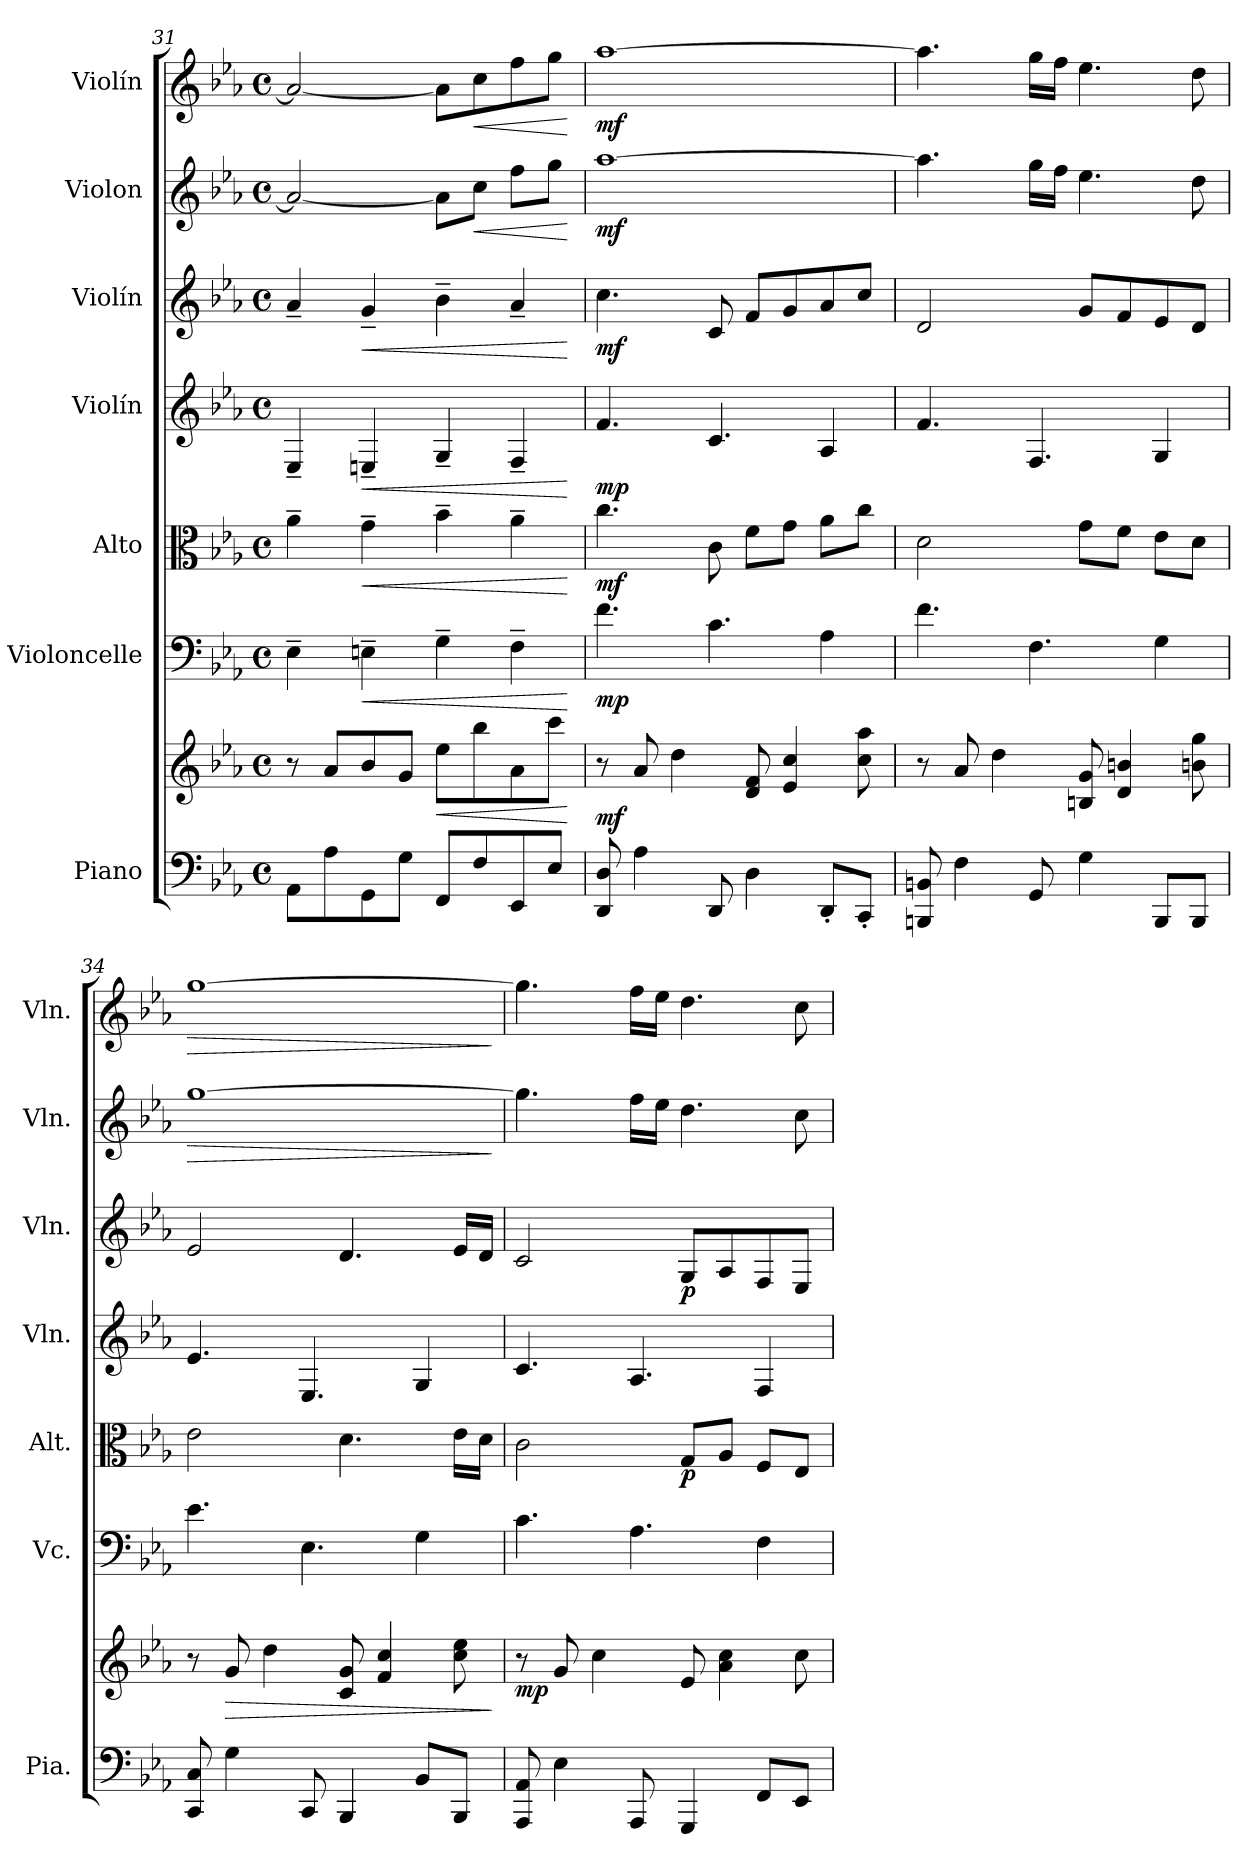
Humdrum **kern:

**kern	**kern	**dynam	**kern	**dynam	**kern	**dynam	**kern	**dynam	**kern	**dynam	**kern	**dynam	**kern	**dynam
*part7	*part7	*part7	*part6	*part6	*part5	*part5	*part4	*part4	*part3	*part3	*part2	*part2	*part1	*part1
*staff8	*staff7	*staff7/8	*staff6	*staff6	*staff5	*staff5	*staff4	*staff4	*staff3	*staff3	*staff2	*staff2	*staff1	*staff1
*I"Piano	*	*	*I"Violoncelle	*	*I"Alto	*	*I"Violín	*	*I"Violín	*	*I"Violon	*	*I"Violín	*
*I'Pia.	*	*	*I'Vc.	*	*I'Alt.	*	*I'Vln.	*	*I'Vln.	*	*I'Vln.	*	*I'Vln.	*
*clefF4	*clefG2	*	*clefF4	*	*clefC3	*	*clefG2	*	*clefG2	*	*clefG2	*	*clefG2	*
*k[b-e-a-]	*k[b-e-a-]	*	*k[b-e-a-]	*	*k[b-e-a-]	*	*k[b-e-a-]	*	*k[b-e-a-]	*	*k[b-e-a-]	*	*k[b-e-a-]	*
*M4/4	*M4/4	*	*M4/4	*	*M4/4	*	*M4/4	*	*M4/4	*	*M4/4	*	*M4/4	*
*met(c)	*met(c)	*	*met(c)	*	*met(c)	*	*met(c)	*	*met(c)	*	*met(c)	*	*met(c)	*
=31	=31	=31	=31	=31	=31	=31	=31	=31	=31	=31	=31	=31	=31	=31
8AA-\L	8r	.	4E-~\	.	4a-~\	.	4E-~/	.	4a-~/	.	2a-/_	.	2a-/_	.
8A-\	8a-/L	.	.	.	.	.	.	.	.	.	.	.	.	.
!	!	!	!	!LO:HP:b	!	!LO:HP:b	!	!LO:HP:b	!	!LO:HP:b	!	!	!	!
8GG\	8b-/	.	4En~\	<	4g~\	<	4En~/	<	4g~/	<	.	.	.	.
8G\J	8g/J	.	.	.	.	.	.	.	.	.	.	.	.	.
!	!	!LO:HP:b	!	!	!	!	!	!	!	!	!	!	!	!
8FF/L	8ee-\L	<	4G~\	.	4b-~\	.	4G~/	.	4b-~\	.	8a-\L]	.	8a-\L]	.
!	!	!	!	!	!	!	!	!	!	!	!	!LO:HP:b	!	!LO:HP:b
8F/	8bb-\	.	.	.	.	.	.	.	.	.	8cc\J	<	8cc\	<
8EE-/	8a-\	.	4F~\	.	4a-~\	.	4F~/	.	4a-~/	.	8ff\L	.	8ff\	.
8E-/J	8ccc\J	.	.	.	.	.	.	.	.	.	8gg\J	.	8gg\J	.
.	.	[	.	[	.	[	.	[	.	[	.	[	.	[
=32	=32	=32	=32	=32	=32	=32	=32	=32	=32	=32	=32	=32	=32	=32
!	!	!LO:DY:a=2	!	!LO:DY:b	!	!LO:DY:b	!	!LO:DY:b	!	!LO:DY:b	!	!LO:DY:b	!	!LO:DY:b
8DD/ 8D/	8r	mf	4.f\	mp	4.cc\	mf	4.f/	mp	4.cc\	mf	[1aa-	mf	[1aa-	mf
4A-\	8a-/	.	.	.	.	.	.	.	.	.	.	.	.	.
.	4dd\	.	.	.	.	.	.	.	.	.	.	.	.	.
8DD/	.	.	4.c\	.	8c\	.	4.c/	.	8c/	.	.	.	.	.
4D\	8d/ 8f/	.	.	.	8f\L	.	.	.	8f/L	.	.	.	.	.
.	4e-/ 4cc/	.	.	.	8g\J	.	.	.	8g/	.	.	.	.	.
8DD'/L	.	.	4A-\	.	8a-\L	.	4A-/	.	8a-/	.	.	.	.	.
8CC'/J	8cc\ 8aa-\	.	.	.	8cc\J	.	.	.	8cc/J	.	.	.	.	.
=33	=33	=33	=33	=33	=33	=33	=33	=33	=33	=33	=33	=33	=33	=33
8BBBn/ 8BBn/	8r	.	4.f\	.	2d\	.	4.f/	.	2d/	.	4.aa-\]	.	4.aa-\]	.
4F\	8a-/	.	.	.	.	.	.	.	.	.	.	.	.	.
.	4dd\	.	.	.	.	.	.	.	.	.	.	.	.	.
8GG/	.	.	4.F\	.	.	.	4.F/	.	.	.	16gg\LL	.	16gg\LL	.
.	.	.	.	.	.	.	.	.	.	.	16ff\JJ	.	16ff\JJ	.
4G\	8Bn/ 8g/	.	.	.	8g\L	.	.	.	8g/L	.	4.ee-\	.	4.ee-\	.
.	4d/ 4bn/	.	.	.	8f\J	.	.	.	8f/	.	.	.	.	.
8BBB/L	.	.	4G\	.	8e-\L	.	4G/	.	8e-/	.	.	.	.	.
8BBB/J	8bn\ 8gg\	.	.	.	8d\J	.	.	.	8d/J	.	8dd\	.	8dd\	.
!!LO:LB:g=z
=34	=34	=34	=34	=34	=34	=34	=34	=34	=34	=34	=34	=34	=34	=34
!	!	!	!	!	!	!	!	!	!	!	!	!LO:HP:b	!	!LO:HP:b
8CC/ 8C/	8r	.	4.e-\	.	2e-\	.	4.e-/	.	2e-/	.	[1gg	>	[1gg	>
!	!	!LO:HP:b	!	!	!	!	!	!	!	!	!	!	!	!
4G\	8g/	>	.	.	.	.	.	.	.	.	.	.	.	.
.	4dd\	.	.	.	.	.	.	.	.	.	.	.	.	.
8CC/	.	.	4.E-\	.	.	.	4.E-/	.	.	.	.	.	.	.
4BBB-/	8c/ 8g/	.	.	.	4.d\	.	.	.	4.d/	.	.	.	.	.
.	4f/ 4cc/	.	.	.	.	.	.	.	.	.	.	.	.	.
8BB-/L	.	.	4G\	.	.	.	4G/	.	.	.	.	.	.	.
8BBB-/J	8cc\ 8ee-\	.	.	.	16e-\LL	.	.	.	16e-/LL	.	.	.	.	.
.	.	.	.	.	16d\JJ	.	.	.	16d/JJ	.	.	.	.	.
.	.	]	.	.	.	.	.	.	.	.	.	]	.	]
=35	=35	=35	=35	=35	=35	=35	=35	=35	=35	=35	=35	=35	=35	=35
!	!	!LO:DY:b	!	!	!	!	!	!	!	!	!	!	!	!
8AAA-/ 8AA-/	8r	mp	4.c\	.	2c\	.	4.c/	.	2c/	.	4.gg\]	.	4.gg\]	.
4E-\	8g/	.	.	.	.	.	.	.	.	.	.	.	.	.
.	4cc\	.	.	.	.	.	.	.	.	.	.	.	.	.
8AAA-/	.	.	4.A-\	.	.	.	4.A-/	.	.	.	16ff\LL	.	16ff\LL	.
.	.	.	.	.	.	.	.	.	.	.	16ee-\JJ	.	16ee-\JJ	.
!	!	!	!	!	!	!LO:DY:b	!	!	!	!LO:DY:b	!	!	!	!
4GGG/	8e-/	.	.	.	8G/L	p	.	.	8G/L	p	4.dd\	.	4.dd\	.
.	4a-\ 4cc\	.	.	.	8A-/J	.	.	.	8A-/	.	.	.	.	.
8FF/L	.	.	4F\	.	8F/L	.	4F/	.	8F/	.	.	.	.	.
8EE-/J	8cc\	.	.	.	8E-/J	.	.	.	8E-/J	.	8cc\	.	8cc\	.
=	=	=	=	=	=	=	=	=	=	=	=	=	=	=
*-	*-	*-	*-	*-	*-	*-	*-	*-	*-	*-	*-	*-	*-	*-
